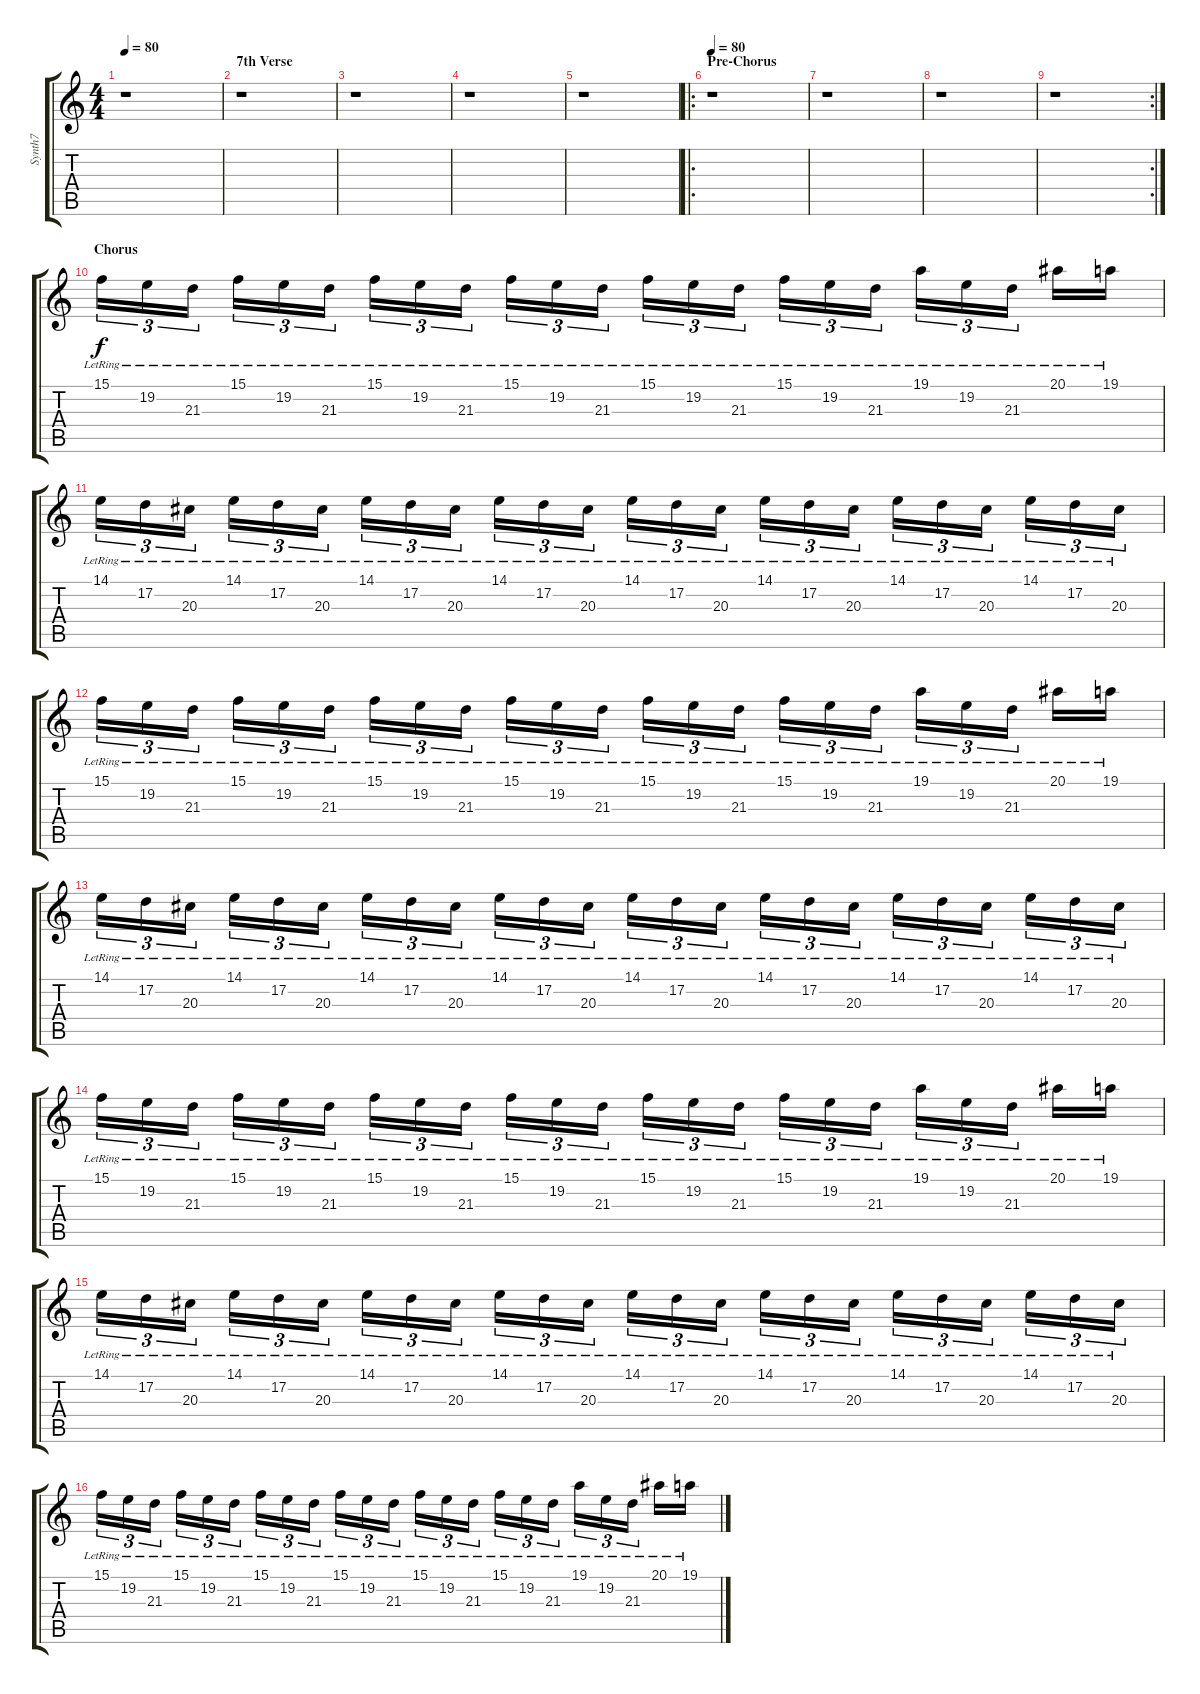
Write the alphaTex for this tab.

\track ("Synth7" "Synth7") {instrument harpsichord}
\staff {score tabs}
\tuning (D4 A3 F3 C3 G2 D2) {hide}
\ts (4 4)
\tempo 80
\clef g2
\ks c
r.1{dy mf} |
\section ("" "7th Verse")
r.1 |
r.1 |
r.1 |
r.1 |
\ro
\section ("" "Pre-Chorus")
\tempo 80
r.1 |
r.1 |
r.1 |
\rc 2
r.1 |
\section ("" "Chorus")
15.1{lr}.16{tu (3 2) dy f volume 12} 19.2{lr}.16{tu (3 2)} 21.3{lr}.16{tu (3 2)} 15.1{lr}.16{tu (3 2)} 19.2{lr}.16{tu (3 2)} 21.3{lr}.16{tu (3 2)} 15.1{lr}.16{tu (3 2)} 19.2{lr}.16{tu (3 2)} 21.3{lr}.16{tu (3 2)} 15.1{lr}.16{tu (3 2)} 19.2{lr}.16{tu (3 2)} 21.3{lr}.16{tu (3 2)} 15.1{lr}.16{tu (3 2)} 19.2{lr}.16{tu (3 2)} 21.3{lr}.16{tu (3 2)} 15.1{lr}.16{tu (3 2)} 19.2{lr}.16{tu (3 2)} 21.3{lr}.16{tu (3 2)} 19.1{lr}.16{tu (3 2)} 19.2{lr}.16{tu (3 2)} 21.3{lr}.16{tu (3 2)} 20.1{lr}.16 19.1{lr}.16 |
14.1{lr}.16{tu (3 2)} 17.2{lr}.16{tu (3 2)} 20.3{lr}.16{tu (3 2)} 14.1{lr}.16{tu (3 2)} 17.2{lr}.16{tu (3 2)} 20.3{lr}.16{tu (3 2)} 14.1{lr}.16{tu (3 2)} 17.2{lr}.16{tu (3 2)} 20.3{lr}.16{tu (3 2)} 14.1{lr}.16{tu (3 2)} 17.2{lr}.16{tu (3 2)} 20.3{lr}.16{tu (3 2)} 14.1{lr}.16{tu (3 2)} 17.2{lr}.16{tu (3 2)} 20.3{lr}.16{tu (3 2)} 14.1{lr}.16{tu (3 2)} 17.2{lr}.16{tu (3 2)} 20.3{lr}.16{tu (3 2)} 14.1{lr}.16{tu (3 2)} 17.2{lr}.16{tu (3 2)} 20.3{lr}.16{tu (3 2)} 14.1{lr}.16{tu (3 2)} 17.2{lr}.16{tu (3 2)} 20.3{lr}.16{tu (3 2)} |
15.1{lr}.16{tu (3 2)} 19.2{lr}.16{tu (3 2)} 21.3{lr}.16{tu (3 2)} 15.1{lr}.16{tu (3 2)} 19.2{lr}.16{tu (3 2)} 21.3{lr}.16{tu (3 2)} 15.1{lr}.16{tu (3 2)} 19.2{lr}.16{tu (3 2)} 21.3{lr}.16{tu (3 2)} 15.1{lr}.16{tu (3 2)} 19.2{lr}.16{tu (3 2)} 21.3{lr}.16{tu (3 2)} 15.1{lr}.16{tu (3 2)} 19.2{lr}.16{tu (3 2)} 21.3{lr}.16{tu (3 2)} 15.1{lr}.16{tu (3 2)} 19.2{lr}.16{tu (3 2)} 21.3{lr}.16{tu (3 2)} 19.1{lr}.16{tu (3 2)} 19.2{lr}.16{tu (3 2)} 21.3{lr}.16{tu (3 2)} 20.1{lr}.16 19.1{lr}.16 |
14.1{lr}.16{tu (3 2)} 17.2{lr}.16{tu (3 2)} 20.3{lr}.16{tu (3 2)} 14.1{lr}.16{tu (3 2)} 17.2{lr}.16{tu (3 2)} 20.3{lr}.16{tu (3 2)} 14.1{lr}.16{tu (3 2)} 17.2{lr}.16{tu (3 2)} 20.3{lr}.16{tu (3 2)} 14.1{lr}.16{tu (3 2)} 17.2{lr}.16{tu (3 2)} 20.3{lr}.16{tu (3 2)} 14.1{lr}.16{tu (3 2)} 17.2{lr}.16{tu (3 2)} 20.3{lr}.16{tu (3 2)} 14.1{lr}.16{tu (3 2)} 17.2{lr}.16{tu (3 2)} 20.3{lr}.16{tu (3 2)} 14.1{lr}.16{tu (3 2)} 17.2{lr}.16{tu (3 2)} 20.3{lr}.16{tu (3 2)} 14.1{lr}.16{tu (3 2)} 17.2{lr}.16{tu (3 2)} 20.3{lr}.16{tu (3 2)} |
15.1{lr}.16{tu (3 2)} 19.2{lr}.16{tu (3 2)} 21.3{lr}.16{tu (3 2)} 15.1{lr}.16{tu (3 2)} 19.2{lr}.16{tu (3 2)} 21.3{lr}.16{tu (3 2)} 15.1{lr}.16{tu (3 2)} 19.2{lr}.16{tu (3 2)} 21.3{lr}.16{tu (3 2)} 15.1{lr}.16{tu (3 2)} 19.2{lr}.16{tu (3 2)} 21.3{lr}.16{tu (3 2)} 15.1{lr}.16{tu (3 2)} 19.2{lr}.16{tu (3 2)} 21.3{lr}.16{tu (3 2)} 15.1{lr}.16{tu (3 2)} 19.2{lr}.16{tu (3 2)} 21.3{lr}.16{tu (3 2)} 19.1{lr}.16{tu (3 2)} 19.2{lr}.16{tu (3 2)} 21.3{lr}.16{tu (3 2)} 20.1{lr}.16 19.1{lr}.16 |
14.1{lr}.16{tu (3 2)} 17.2{lr}.16{tu (3 2)} 20.3{lr}.16{tu (3 2)} 14.1{lr}.16{tu (3 2)} 17.2{lr}.16{tu (3 2)} 20.3{lr}.16{tu (3 2)} 14.1{lr}.16{tu (3 2)} 17.2{lr}.16{tu (3 2)} 20.3{lr}.16{tu (3 2)} 14.1{lr}.16{tu (3 2)} 17.2{lr}.16{tu (3 2)} 20.3{lr}.16{tu (3 2)} 14.1{lr}.16{tu (3 2)} 17.2{lr}.16{tu (3 2)} 20.3{lr}.16{tu (3 2)} 14.1{lr}.16{tu (3 2)} 17.2{lr}.16{tu (3 2)} 20.3{lr}.16{tu (3 2)} 14.1{lr}.16{tu (3 2)} 17.2{lr}.16{tu (3 2)} 20.3{lr}.16{tu (3 2)} 14.1{lr}.16{tu (3 2)} 17.2{lr}.16{tu (3 2)} 20.3{lr}.16{tu (3 2)} |
15.1{lr}.16{tu (3 2)} 19.2{lr}.16{tu (3 2)} 21.3{lr}.16{tu (3 2)} 15.1{lr}.16{tu (3 2)} 19.2{lr}.16{tu (3 2)} 21.3{lr}.16{tu (3 2)} 15.1{lr}.16{tu (3 2)} 19.2{lr}.16{tu (3 2)} 21.3{lr}.16{tu (3 2)} 15.1{lr}.16{tu (3 2)} 19.2{lr}.16{tu (3 2)} 21.3{lr}.16{tu (3 2)} 15.1{lr}.16{tu (3 2)} 19.2{lr}.16{tu (3 2)} 21.3{lr}.16{tu (3 2)} 15.1{lr}.16{tu (3 2)} 19.2{lr}.16{tu (3 2)} 21.3{lr}.16{tu (3 2)} 19.1{lr}.16{tu (3 2)} 19.2{lr}.16{tu (3 2)} 21.3{lr}.16{tu (3 2)} 20.1{lr}.16 19.1{lr}.16
